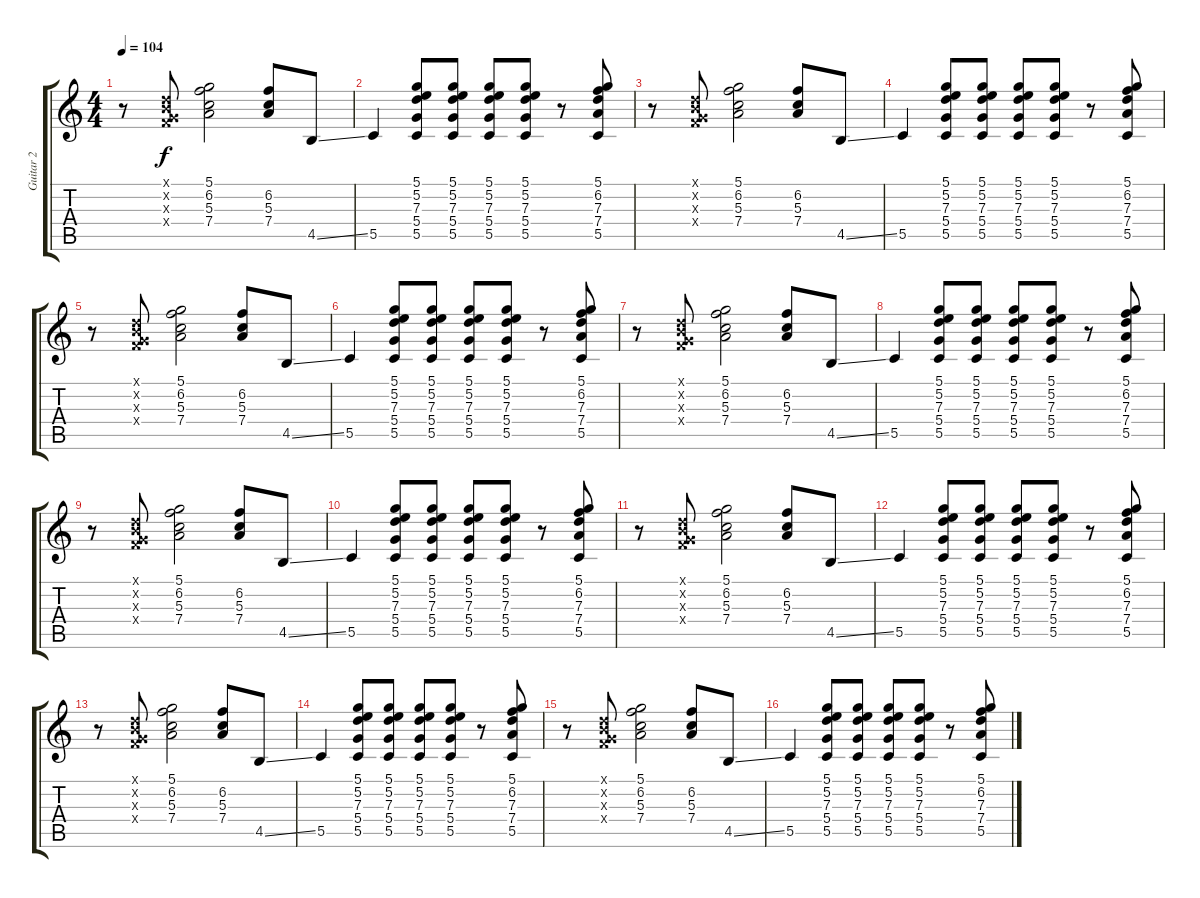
\track ("Guitar 2" "Guitar 2") {instrument electricguitarclean}
\staff {score tabs}
\tuning (D4 B3 G3 D3 G2 D2) {hide}
\ts (4 4)
\tempo 104
\clef g2
\ks c
r.8{dy f} (0.1{x} 0.2{x} 0.3{x} 3.4{x}).8 (5.1 6.2 5.3 7.4).2 (6.2 5.3 7.4).8 4.5{ss}.8 |
5.5.4 (5.1 5.2 7.3 5.4 5.5).8 (5.1 5.2 7.3 5.4 5.5).8 (5.1 5.2 7.3 5.4 5.5).8 (5.1 5.2 7.3 5.4 5.5).8 r.8 (5.1 6.2 7.3 7.4 5.5).8 |
r.8 (0.1{x} 0.2{x} 0.3{x} 3.4{x}).8 (5.1 6.2 5.3 7.4).2 (6.2 5.3 7.4).8 4.5{ss}.8 |
5.5.4 (5.1 5.2 7.3 5.4 5.5).8 (5.1 5.2 7.3 5.4 5.5).8 (5.1 5.2 7.3 5.4 5.5).8 (5.1 5.2 7.3 5.4 5.5).8 r.8 (5.1 6.2 7.3 7.4 5.5).8 |
r.8 (0.1{x} 0.2{x} 0.3{x} 3.4{x}).8 (5.1 6.2 5.3 7.4).2 (6.2 5.3 7.4).8 4.5{ss}.8 |
5.5.4 (5.1 5.2 7.3 5.4 5.5).8 (5.1 5.2 7.3 5.4 5.5).8 (5.1 5.2 7.3 5.4 5.5).8 (5.1 5.2 7.3 5.4 5.5).8 r.8 (5.1 6.2 7.3 7.4 5.5).8 |
r.8 (0.1{x} 0.2{x} 0.3{x} 3.4{x}).8 (5.1 6.2 5.3 7.4).2 (6.2 5.3 7.4).8 4.5{ss}.8 |
5.5.4 (5.1 5.2 7.3 5.4 5.5).8 (5.1 5.2 7.3 5.4 5.5).8 (5.1 5.2 7.3 5.4 5.5).8 (5.1 5.2 7.3 5.4 5.5).8 r.8 (5.1 6.2 7.3 7.4 5.5).8 |
r.8 (0.1{x} 0.2{x} 0.3{x} 3.4{x}).8 (5.1 6.2 5.3 7.4).2 (6.2 5.3 7.4).8 4.5{ss}.8 |
5.5.4 (5.1 5.2 7.3 5.4 5.5).8 (5.1 5.2 7.3 5.4 5.5).8 (5.1 5.2 7.3 5.4 5.5).8 (5.1 5.2 7.3 5.4 5.5).8 r.8 (5.1 6.2 7.3 7.4 5.5).8 |
r.8 (0.1{x} 0.2{x} 0.3{x} 3.4{x}).8 (5.1 6.2 5.3 7.4).2 (6.2 5.3 7.4).8 4.5{ss}.8 |
5.5.4 (5.1 5.2 7.3 5.4 5.5).8 (5.1 5.2 7.3 5.4 5.5).8 (5.1 5.2 7.3 5.4 5.5).8 (5.1 5.2 7.3 5.4 5.5).8 r.8 (5.1 6.2 7.3 7.4 5.5).8 |
r.8 (0.1{x} 0.2{x} 0.3{x} 3.4{x}).8 (5.1 6.2 5.3 7.4).2 (6.2 5.3 7.4).8 4.5{ss}.8 |
5.5.4{volume 6} (5.1 5.2 7.3 5.4 5.5).8{volume 6} (5.1 5.2 7.3 5.4 5.5).8 (5.1 5.2 7.3 5.4 5.5).8{volume 6} (5.1 5.2 7.3 5.4 5.5).8{volume 6} r.8 (5.1 6.2 7.3 7.4 5.5).8{volume 6} |
r.8 (0.1{x} 0.2{x} 0.3{x} 3.4{x}).8{volume 6} (5.1 6.2 5.3 7.4).2{volume 6} (6.2 5.3 7.4).8 4.5{ss}.8{volume 5} |
5.5.4{volume 5} (5.1 5.2 7.3 5.4 5.5).8{volume 5} (5.1 5.2 7.3 5.4 5.5).8 (5.1 5.2 7.3 5.4 5.5).8{volume 5} (5.1 5.2 7.3 5.4 5.5).8{volume 5} r.8 (5.1 6.2 7.3 7.4 5.5).8{volume 4}
